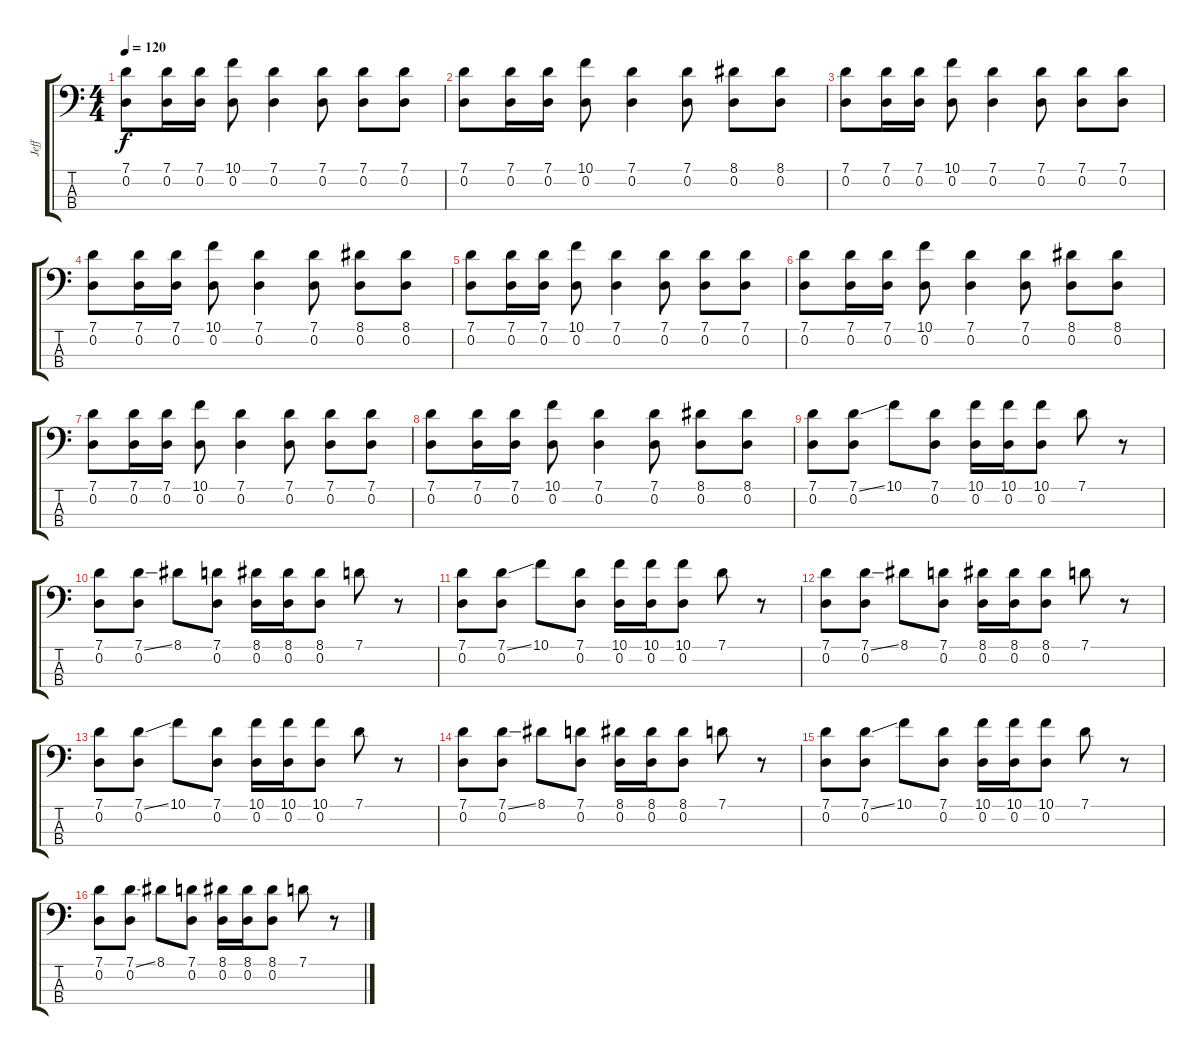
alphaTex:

\track ("Jeff" "Jeff") {instrument fretlessbass}
\staff {score tabs}
\tuning (G2 D2 A1 E1) {hide}
\ts (4 4)
\tempo 120
\clef f4
\ks c
(7.1 0.2).8{dy f} (7.1 0.2).16 (7.1 0.2).16 (10.1 0.2).8 (7.1 0.2).4 (7.1 0.2).8 (7.1 0.2).8 (7.1 0.2).8 |
(7.1 0.2).8 (7.1 0.2).16 (7.1 0.2).16 (10.1 0.2).8 (7.1 0.2).4 (7.1 0.2).8 (8.1 0.2).8 (8.1 0.2).8 |
(7.1 0.2).8 (7.1 0.2).16 (7.1 0.2).16 (10.1 0.2).8 (7.1 0.2).4 (7.1 0.2).8 (7.1 0.2).8 (7.1 0.2).8 |
(7.1 0.2).8 (7.1 0.2).16 (7.1 0.2).16 (10.1 0.2).8 (7.1 0.2).4 (7.1 0.2).8 (8.1 0.2).8 (8.1 0.2).8 |
(7.1 0.2).8 (7.1 0.2).16 (7.1 0.2).16 (10.1 0.2).8 (7.1 0.2).4 (7.1 0.2).8 (7.1 0.2).8 (7.1 0.2).8 |
(7.1 0.2).8 (7.1 0.2).16 (7.1 0.2).16 (10.1 0.2).8 (7.1 0.2).4 (7.1 0.2).8 (8.1 0.2).8 (8.1 0.2).8 |
(7.1 0.2).8 (7.1 0.2).16 (7.1 0.2).16 (10.1 0.2).8 (7.1 0.2).4 (7.1 0.2).8 (7.1 0.2).8 (7.1 0.2).8 |
(7.1 0.2).8 (7.1 0.2).16 (7.1 0.2).16 (10.1 0.2).8 (7.1 0.2).4 (7.1 0.2).8 (8.1 0.2).8 (8.1 0.2).8 |
(7.1 0.2).8 (7.1{ss} 0.2).8 10.1.8 (7.1 0.2).8 (10.1 0.2).16 (10.1 0.2).16 (10.1 0.2).8 7.1.8 r.8 |
(7.1 0.2).8 (7.1{ss} 0.2).8 8.1.8 (7.1 0.2).8 (8.1 0.2).16 (8.1 0.2).16 (8.1 0.2).8 7.1.8 r.8 |
(7.1 0.2).8 (7.1{ss} 0.2).8 10.1.8 (7.1 0.2).8 (10.1 0.2).16 (10.1 0.2).16 (10.1 0.2).8 7.1.8 r.8 |
(7.1 0.2).8 (7.1{ss} 0.2).8 8.1.8 (7.1 0.2).8 (8.1 0.2).16 (8.1 0.2).16 (8.1 0.2).8 7.1.8 r.8 |
(7.1 0.2).8 (7.1{ss} 0.2).8 10.1.8 (7.1 0.2).8 (10.1 0.2).16 (10.1 0.2).16 (10.1 0.2).8 7.1.8 r.8 |
(7.1 0.2).8 (7.1{ss} 0.2).8 8.1.8 (7.1 0.2).8 (8.1 0.2).16 (8.1 0.2).16 (8.1 0.2).8 7.1.8 r.8 |
(7.1 0.2).8 (7.1{ss} 0.2).8 10.1.8 (7.1 0.2).8 (10.1 0.2).16 (10.1 0.2).16 (10.1 0.2).8 7.1.8 r.8 |
(7.1 0.2).8 (7.1{ss} 0.2).8 8.1.8 (7.1 0.2).8 (8.1 0.2).16 (8.1 0.2).16 (8.1 0.2).8 7.1.8 r.8
